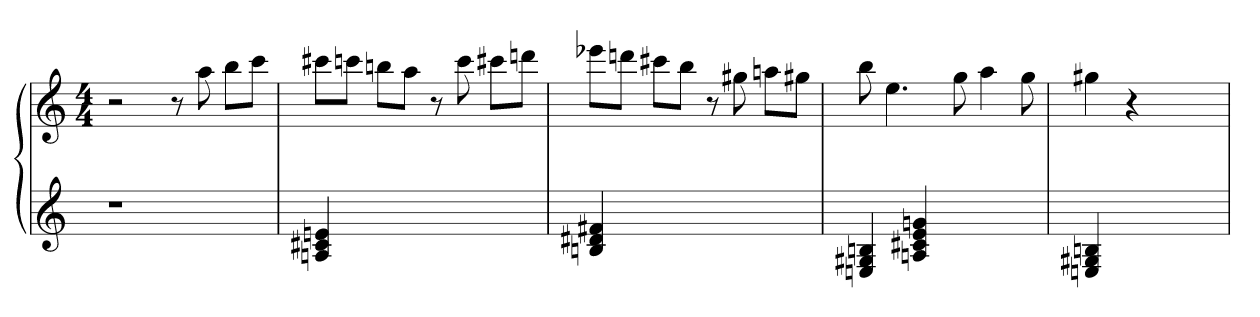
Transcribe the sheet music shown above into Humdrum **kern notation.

**kern	**kern
*part2	*part1
*staff2	*staff1
*	*M4/4
=1	=1
1r	2r
.	8r
.	8aa
.	8bbL
.	8cccJ
=2	=2
4An 4c#X 4en	8ccc#XL
.	8cccnJ
2.ryy	8bbnL
.	8aaJ
.	8r
.	8ccc
.	8ccc#XL
.	8dddnJ
=3	=3
4Bn 4d#X 4f#X	8eee-XL
.	8dddnJ
2.ryy	8ccc#XL
.	8bbJ
.	8r
.	8gg#X
.	8aanL
.	8gg#XJ
=4	=4
4En 4G#X 4Bn	8bb
.	4.ee
4An 4c#X 4e 4gn	.
2ryy	8gg
.	4aa
.	8gg
=5	=5
4En 4G#X 4Bn	4gg#X
2.ryy	4r
.	2ryy
=	=
*-	*-
